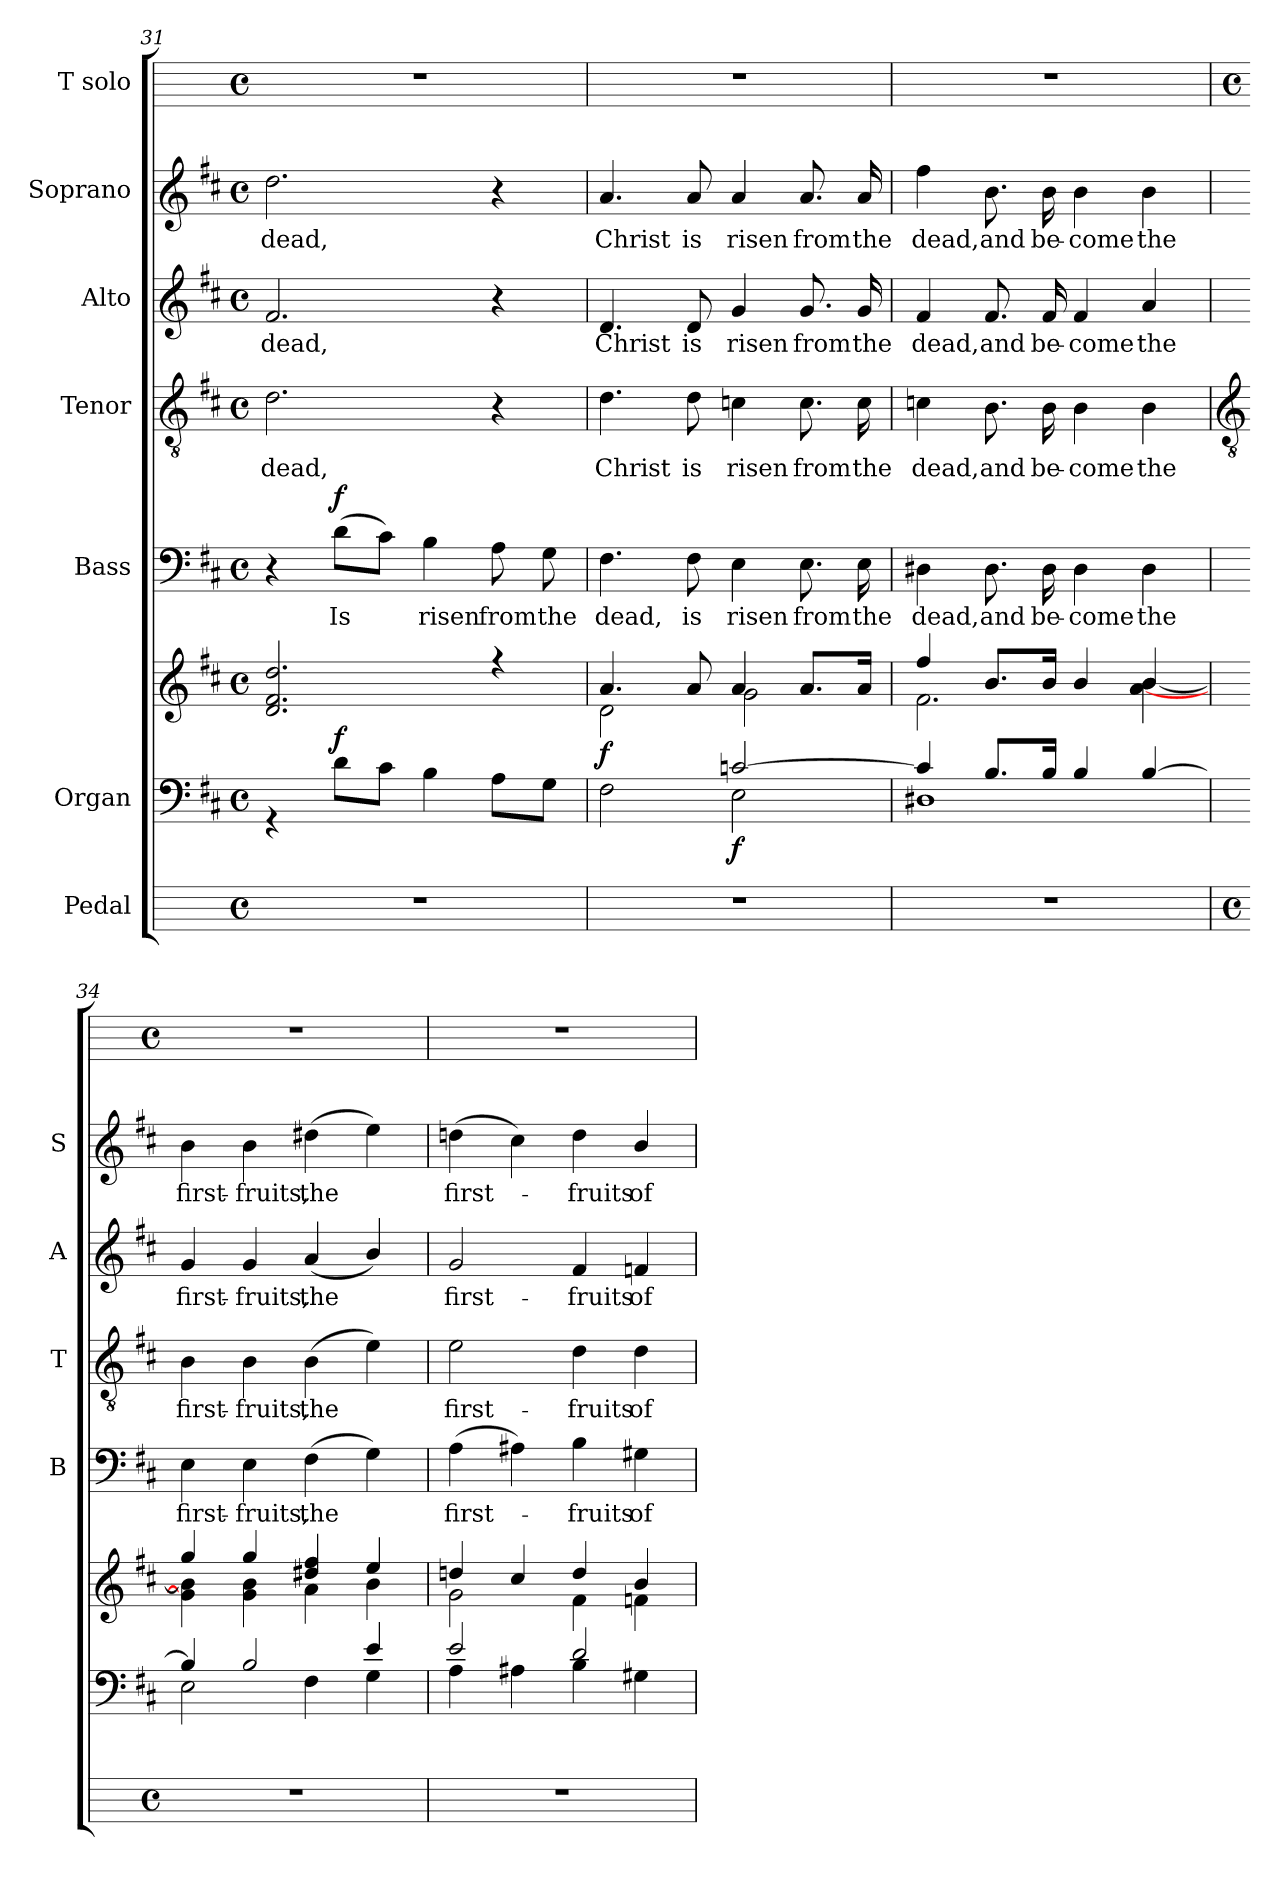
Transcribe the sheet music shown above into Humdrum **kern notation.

**kern	**kern	**kern	**dynam	**kern	**text	**dynam	**kern	**text	**kern	**text	**kern	**text	**kern
*part7	*part6	*part6	*part6	*part5	*part5	*part5	*part4	*part4	*part3	*part3	*part2	*part2	*part1
*staff8	*staff7	*staff6	*staff6/7	*staff5	*staff5	*staff5	*staff4	*staff4	*staff3	*staff3	*staff2	*staff2	*staff1
*I"Pedal	*I"Organ	*	*	*I"Bass	*	*	*I"Tenor	*	*I"Alto	*	*I"Soprano	*	*I"T solo
*	*	*	*	*I'B	*	*	*I'T	*	*I'A	*	*I'S	*	*
*	*clefF4	*clefG2	*	*clefF4	*	*	*clefGv2	*	*clefG2	*	*clefG2	*	*
*	*k[f#c#]	*k[f#c#]	*	*k[f#c#]	*	*	*k[f#c#]	*	*k[f#c#]	*	*k[f#c#]	*	*
*	*D:	*D:	*	*D:	*	*	*D:	*	*D:	*	*D:	*	*
*M4/4	*M4/4	*M4/4	*	*M4/4	*	*	*M4/4	*	*M4/4	*	*M4/4	*	*M4/4
*met(c)	*met(c)	*met(c)	*	*met(c)	*	*	*met(c)	*	*met(c)	*	*met(c)	*	*met(c)
=31	=31	=31	=31	=31	=31	=31	=31	=31	=31	=31	=31	=31	=31
*	*^	*^	*	*	*	*	*	*	*	*	*	*	*
!	!	!	!	!	!	!	!	!	!	!LO:LY:b	!	!LO:LY:b	!	!LO:LY:b	!
1r	1ryy	4r	2.d/ 2.f#/ 2.dd/	1ryy	.	4r	.	.	2.d	dead,	2.f#	dead,	2.dd	dead,	1r
!	!	!	!	!	!LO:DY:a=2	!	!LO:LY:b	!LO:DY:b	!	!	!	!	!	!	!
.	.	8d\L	.	.	f	(>8dL	Is	f	.	.	.	.	.	.	.
.	.	8c#\J	.	.	.	8c#J)	.	.	.	.	.	.	.	.	.
!	!	!	!	!	!	!	!LO:LY:b	!	!	!	!	!	!	!	!
.	.	4B\	.	.	.	4B	risen	.	.	.	.	.	.	.	.
!	!	!	!	!	!	!	!LO:LY:b	!	!	!	!	!	!	!	!
.	.	8A\L	4r	.	.	8A	from	.	4r	.	4r	.	4r	.	.
!	!	!	!	!	!	!	!LO:LY:b	!	!	!	!	!	!	!	!
.	.	8G\J	.	.	.	8G	the	.	.	.	.	.	.	.	.
=32	=32	=32	=32	=32	=32	=32	=32	=32	=32	=32	=32	=32	=32	=32	=32
!	!	!	!	!	!LO:DY:b	!	!LO:LY:b	!	!	!LO:LY:b	!	!LO:LY:b	!	!LO:LY:b	!
1r	2ryy	2F#\	4.a/	2d\	f	4.F#	dead,	.	4.d	Christ	4.d	Christ	4.a	Christ	1r
!	!	!	!	!	!	!	!LO:LY:b	!	!	!LO:LY:b	!	!LO:LY:b	!	!LO:LY:b	!
.	.	.	8a/	.	.	8F#	is	.	8d	is	8d	is	8a	is	.
!	!	!	!	!	!LO:DY:b=2	!	!LO:LY:b	!	!	!LO:LY:b	!	!LO:LY:b	!	!LO:LY:b	!
.	[2cn/	2E\	4a/	2g\	f	4E	risen	.	4cn	risen	4g	risen	4a	risen	.
!	!	!	!	!	!	!	!LO:LY:b	!	!	!LO:LY:b	!	!LO:LY:b	!	!LO:LY:b	!
.	.	.	8.a/L	.	.	8.E	from	.	8.c	from	8.g	from	8.a	from	.
!	!	!	!	!	!	!	!LO:LY:b	!	!	!LO:LY:b	!	!LO:LY:b	!	!LO:LY:b	!
.	.	.	16a/J	.	.	16E	the	.	16c	the	16g	the	16a	the	.
=33	=33	=33	=33	=33	=33	=33	=33	=33	=33	=33	=33	=33	=33	=33	=33
!	!	!	!	!	!	!	!LO:LY:b	!	!	!LO:LY:b	!	!LO:LY:b	!	!LO:LY:b	!
1r	4c/]	1D#X\	4ff#/	2.f#\	.	4D#X	dead,	.	4cn	dead,	4f#	dead,	4ff#	dead,	1r
!	!	!	!	!	!	!	!LO:LY:b	!	!	!LO:LY:b	!	!LO:LY:b	!	!LO:LY:b	!
.	8.B/L	.	8.b/L	.	.	8.D#	and	.	8.B	and	8.f#	and	8.b	and	.
!	!	!	!	!	!	!	!LO:LY:b	!	!	!LO:LY:b	!	!LO:LY:b	!	!LO:LY:b	!
.	16B/J	.	16b/J	.	.	16D#	be-	.	16B	be-	16f#	be-	16b	be-	.
!	!	!	!	!	!	!	!LO:LY:b	!	!	!LO:LY:b	!	!LO:LY:b	!	!LO:LY:b	!
.	4B/	.	4b/	.	.	4D#	-come	.	4B	-come	4f#	-come	4b	-come	.
!	!	!	!	!	!	!	!LO:LY:b	!	!	!LO:LY:b	!	!LO:LY:b	!	!LO:LY:b	!
.	[4B/	.	4b/	[4a\ [4b\	.	4D#	the	.	4B	the	4a	the	4b	the	.
!!LO:LB:g=z
=34	=34	=34	=34	=34	=34	=34	=34	=34	=34	=34	=34	=34	=34	=34	=34
*	*	*	*	*	*	*	*	*	*clefGv2	*	*	*	*	*	*
*M4/4	*	*	*	*	*	*	*	*	*	*	*	*	*	*	*M4/4
*met(c)	*	*	*	*	*	*	*	*	*	*	*	*	*	*	*met(c)
!	!	!	!	!	!	!	!LO:LY:b	!	!	!LO:LY:b	!	!LO:LY:b	!	!LO:LY:b	!
1r	4B/]	2E\	4gg/	4g\] 4b\]	.	4E	first-	.	4B	first-	4g	first-	4b	first-	1r
!	!	!	!	!	!	!	!LO:LY:b	!	!	!LO:LY:b	!	!LO:LY:b	!	!LO:LY:b	!
.	2B/	.	4gg/	4g\ 4b\	.	4E	-fruits,	.	4B	-fruits,	4g	-fruits,	4b	-fruits,	.
!	!	!	!	!	!	!	!LO:LY:b	!	!	!LO:LY:b	!	!LO:LY:b	!	!LO:LY:b	!
.	.	4F#\	4dd#X/ 4ff#/	4a\	.	(>4F#	the	.	(>4B	the	(<4a	the	(>4dd#X	the	.
.	4e/	4G\	4ee/	4b\	.	4G)	.	.	4e)	.	4b/)	.	4ee)	.	.
=35	=35	=35	=35	=35	=35	=35	=35	=35	=35	=35	=35	=35	=35	=35	=35
!	!	!	!	!	!	!	!LO:LY:b	!	!	!LO:LY:b	!	!LO:LY:b	!	!LO:LY:b	!
1r	2e/	4A\	4ddn/	2g\	.	(>4A	first-	.	2e	first-	2g	first-	(>4ddn	first-	1r
.	.	4A#X\	4cc#/	.	.	4A#X)	.	.	.	.	.	.	4cc#)	.	.
!	!	!	!	!	!	!	!LO:LY:b	!	!	!LO:LY:b	!	!LO:LY:b	!	!LO:LY:b	!
.	2d/	4B\	4dd/	4f#\	.	4B	fruits	.	4d	-fruits	4f#	-fruits	4dd	fruits	.
!	!	!	!	!	!	!	!LO:LY:b	!	!	!LO:LY:b	!	!LO:LY:b	!	!LO:LY:b	!
.	.	4G#X\	4b/	4fn\	.	4G#X	of	.	4d\	of	4fn/	of	4b/	of	.
*	*v	*v	*	*	*	*	*	*	*	*	*	*	*	*	*
*	*	*v	*v	*	*	*	*	*	*	*	*	*	*	*
=	=	=	=	=	=	=	=	=	=	=	=	=	=
*-	*-	*-	*-	*-	*-	*-	*-	*-	*-	*-	*-	*-	*-
